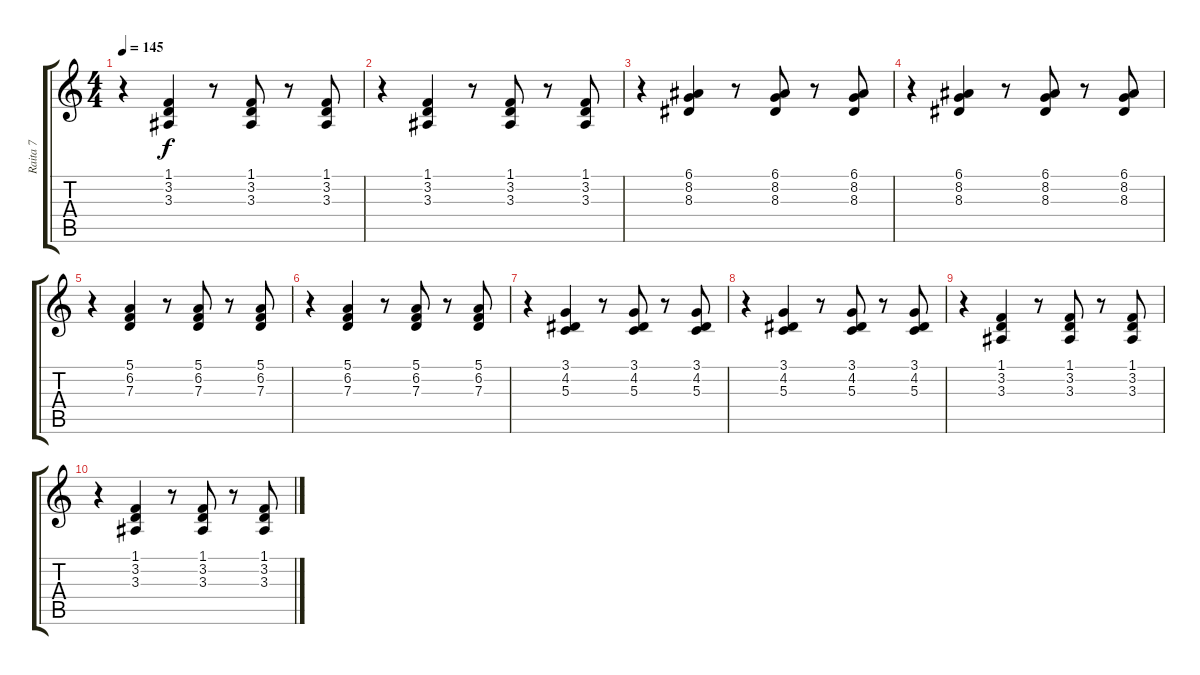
\track ("Raita 7" "Raita 7") {instrument rockorgan}
\staff {score tabs}
\tuning (E4 B3 G3 D3 A2 E2) {hide}
\ts (4 4)
\tempo 145
\clef g2
\ks c
r.4{dy f} (1.1 3.2 3.3).4 r.8 (1.1 3.2 3.3).8 r.8 (1.1 3.2 3.3).8 |
r.4 (1.1 3.2 3.3).4 r.8 (1.1 3.2 3.3).8 r.8 (1.1 3.2 3.3).8 |
r.4{instrument rockorgan} (6.1 8.2 8.3).4 r.8 (6.1 8.2 8.3).8 r.8 (6.1 8.2 8.3).8 |
r.4 (6.1 8.2 8.3).4 r.8 (6.1 8.2 8.3).8 r.8 (6.1 8.2 8.3).8 |
r.4 (5.1 6.2 7.3).4 r.8 (5.1 6.2 7.3).8 r.8 (5.1 6.2 7.3).8 |
r.4 (5.1 6.2 7.3).4 r.8 (5.1 6.2 7.3).8 r.8 (5.1 6.2 7.3).8 |
r.4 (3.1 4.2 5.3).4 r.8 (3.1 4.2 5.3).8 r.8 (3.1 4.2 5.3).8 |
r.4 (3.1 4.2 5.3).4 r.8 (3.1 4.2 5.3).8 r.8 (3.1 4.2 5.3).8 |
r.4 (1.1 3.2 3.3).4 r.8 (1.1 3.2 3.3).8 r.8 (1.1 3.2 3.3).8 |
r.4 (1.1 3.2 3.3).4 r.8 (1.1 3.2 3.3).8 r.8 (1.1 3.2 3.3).8
